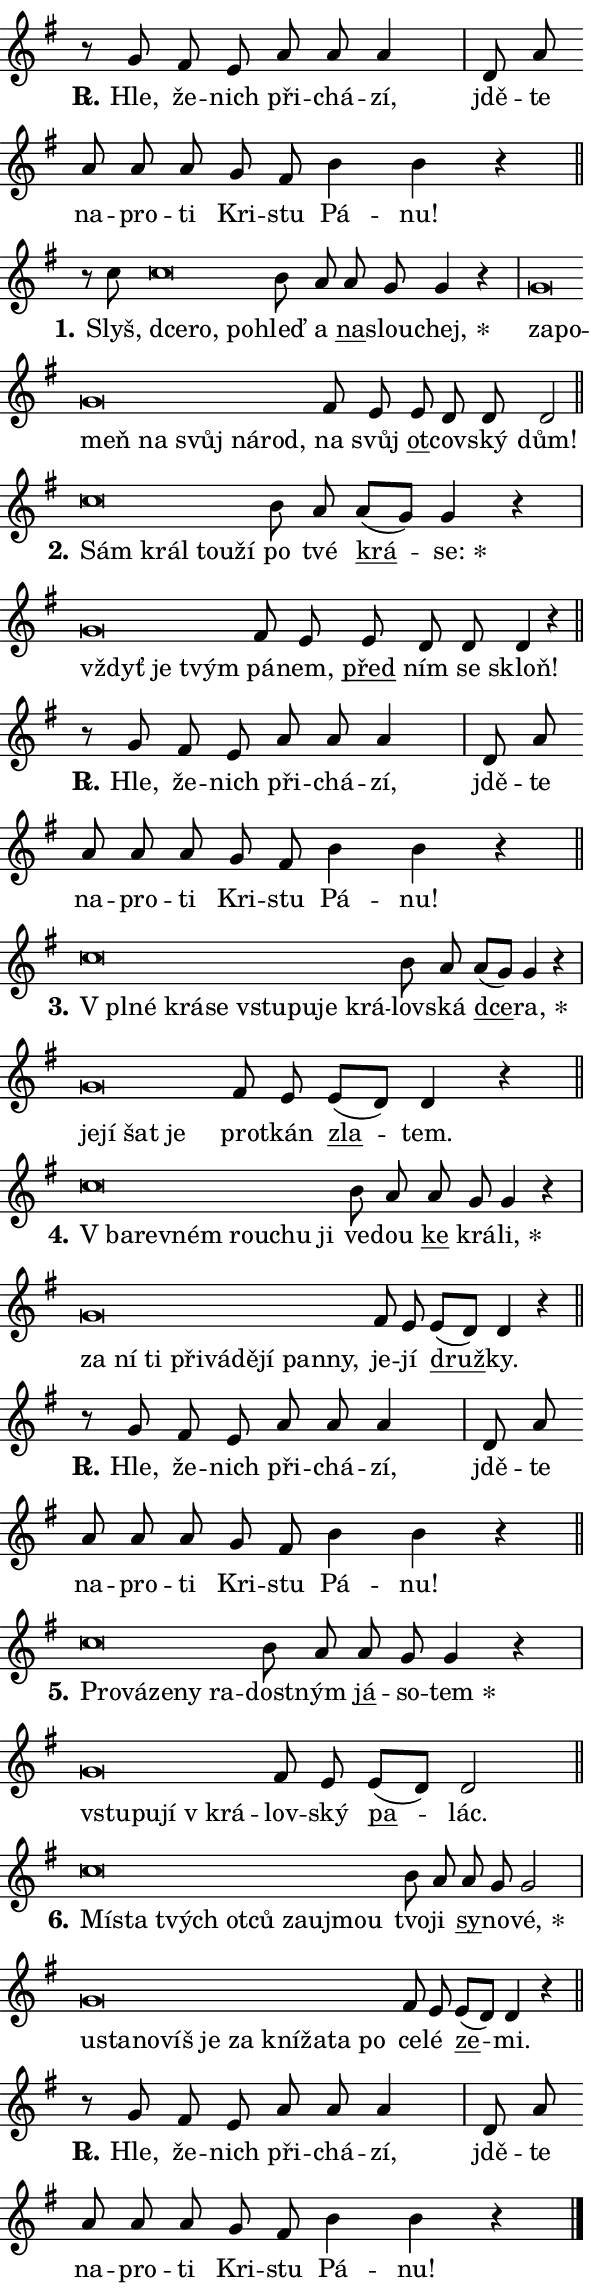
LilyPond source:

\version "2.24.0"
\header { tagline = "" }
\paper {
  indent = 0\cm
  top-margin = 0\cm
  right-margin = 0.13\cm % to fit lyric hyphens
  bottom-margin = 0\cm
  left-margin = 0\cm
  paper-width = 10\cm
  page-breaking = #ly:one-page-breaking
  system-system-spacing.basic-distance = #11
  score-system-spacing.basic-distance = #11
  ragged-last = ##f
}


%% Author: Thomas Morley
%% https://lists.gnu.org/archive/html/lilypond-user/2020-05/msg00002.html
#(define (line-position grob)
"Returns position of @var[grob} in current system:
   @code{'start}, if at first time-step
   @code{'end}, if at last time-step
   @code{'middle} otherwise
"
  (let* ((col (ly:item-get-column grob))
         (ln (ly:grob-object col 'left-neighbor))
         (rn (ly:grob-object col 'right-neighbor))
         (col-to-check-left (if (ly:grob? ln) ln col))
         (col-to-check-right (if (ly:grob? rn) rn col))
         (break-dir-left
           (and
             (ly:grob-property col-to-check-left 'non-musical #f)
             (ly:item-break-dir col-to-check-left)))
         (break-dir-right
           (and
             (ly:grob-property col-to-check-right 'non-musical #f)
             (ly:item-break-dir col-to-check-right))))
        (cond ((eqv? 1 break-dir-left) 'start)
              ((eqv? -1 break-dir-right) 'end)
              (else 'middle))))

#(define (tranparent-at-line-position vctor)
  (lambda (grob)
  "Relying on @code{line-position} select the relevant enry from @var{vctor}.
Used to determine transparency,"
    (case (line-position grob)
      ((end) (not (vector-ref vctor 0)))
      ((middle) (not (vector-ref vctor 1)))
      ((start) (not (vector-ref vctor 2))))))

noteHeadBreakVisibility =
#(define-music-function (break-visibility)(vector?)
"Makes @code{NoteHead}s transparent relying on @var{break-visibility}"
#{
  \override NoteHead.transparent =
    #(tranparent-at-line-position break-visibility)
#})

#(define delete-ledgers-for-transparent-note-heads
  (lambda (grob)
    "Reads whether a @code{NoteHead} is transparent.
If so this @code{NoteHead} is removed from @code{'note-heads} from
@var{grob}, which is supposed to be @code{LedgerLineSpanner}.
As a result ledgers are not printed for this @code{NoteHead}"
    (let* ((nhds-array (ly:grob-object grob 'note-heads))
           (nhds-list
             (if (ly:grob-array? nhds-array)
                 (ly:grob-array->list nhds-array)
                 '()))
           ;; Relies on the transparent-property being done before
           ;; Staff.LedgerLineSpanner.after-line-breaking is executed.
           ;; This is fragile ...
           (to-keep
             (remove
               (lambda (nhd)
                 (ly:grob-property nhd 'transparent #f))
               nhds-list)))
      ;; TODO find a better method to iterate over grob-arrays, similiar
      ;; to filter/remove etc for lists
      ;; For now rebuilt from scratch
      (set! (ly:grob-object grob 'note-heads)  '())
      (for-each
        (lambda (nhd)
          (ly:pointer-group-interface::add-grob grob 'note-heads nhd))
        to-keep))))

squashNotes = {
  \override NoteHead.X-extent = #'(-0.2 . 0.2)
  \override NoteHead.Y-extent = #'(-0.75 . 0)
  \override NoteHead.stencil =
    #(lambda (grob)
       (let ((pos (ly:grob-property grob 'staff-position)))
         (begin
           (if (< pos -7) (display "ERROR: Lower brevis then expected\n") (display ""))
           (if (<= pos -6) ly:text-interface::print ly:note-head::print))))
}
unSquashNotes = {
  \revert NoteHead.X-extent
  \revert NoteHead.Y-extent
  \revert NoteHead.stencil
}

hideNotes = \noteHeadBreakVisibility #begin-of-line-visible
unHideNotes = \noteHeadBreakVisibility #all-visible

% work-around for resetting accidentals
% https://lilypond.org/doc/v2.23/Documentation/notation/displaying-rhythms#unmetered-music
cadenzaMeasure = {
  \cadenzaOff
  \partial 1024 s1024
  \cadenzaOn
}

#(define-markup-command (accent layout props text) (markup?)
  "Underline accented syllable"
  (interpret-markup layout props
    #{\markup \override #'(offset . 4.3) \underline { #text }#}))

responsum = \markup \concat {
  "R" \hspace #-1.05 \path #0.1 #'((moveto 0 0.07) (lineto 0.9 0.8)) \hspace #0.05 "."
}

spaceSize = #0.6828661417322834 % exact space size for TeX Gyre Schola

\layout {
  \context {
    \Staff
    \remove "Time_signature_engraver"
    \override LedgerLineSpanner.after-line-breaking = #delete-ledgers-for-transparent-note-heads
  }
  \context {
    \Lyrics {
      \override LyricSpace.minimum-distance = \spaceSize
      \override LyricText.font-name = #"TeX Gyre Schola"
      \override LyricText.font-size = 1
      \override StanzaNumber.font-name = #"TeX Gyre Schola Bold"
      \override StanzaNumber.font-size = 1
    }
  }
  \context {
    \Score 
    \override NoteHead.text =
      #(lambda (grob) 
        (let ((pos (ly:grob-property grob 'staff-position)))
          #{\markup {
            \combine
              \halign #-0.55 \raise #(if (= pos -6) 0 0.5) \override #'(thickness . 2) \draw-line #'(3.2 . 0)
              \musicglyph "noteheads.sM1"
          }#}))
  }
}

% magnetic-lyrics.ily
%
%   written by
%     Jean Abou Samra <jean@abou-samra.fr>
%     Werner Lemberg <wl@gnu.org>
%
%   adapted by
%     Jiri Hon <jiri.hon@gmail.com>
%
% Version 2022-Apr-15

% https://www.mail-archive.com/lilypond-user@gnu.org/msg149350.html

#(define (Left_hyphen_pointer_engraver context)
   "Collect syllable-hyphen-syllable occurrences in lyrics and store
them in properties.  This engraver only looks to the left.  For
example, if the lyrics input is @code{foo -- bar}, it does the
following.

@itemize @bullet
@item
Set the @code{text} property of the @code{LyricHyphen} grob between
@q{foo} and @q{bar} to @code{foo}.

@item
Set the @code{left-hyphen} property of the @code{LyricText} grob with
text @q{foo} to the @code{LyricHyphen} grob between @q{foo} and
@q{bar}.
@end itemize

Use this auxiliary engraver in combination with the
@code{lyric-@/text::@/apply-@/magnetic-@/offset!} hook."
   (let ((hyphen #f)
         (text #f))
     (make-engraver
      (acknowledgers
       ((lyric-syllable-interface engraver grob source-engraver)
        (set! text grob)))
      (end-acknowledgers
       ((lyric-hyphen-interface engraver grob source-engraver)
        ;(when (not (grob::has-interface grob 'lyric-space-interface))
          (set! hyphen grob)));)
      ((stop-translation-timestep engraver)
       (when (and text hyphen)
         (ly:grob-set-object! text 'left-hyphen hyphen))
       (set! text #f)
       (set! hyphen #f)))))

#(define (lyric-text::apply-magnetic-offset! grob)
   "If the space between two syllables is less than the value in
property @code{LyricText@/.details@/.squash-threshold}, move the right
syllable to the left so that it gets concatenated with the left
syllable.

Use this function as a hook for
@code{LyricText@/.after-@/line-@/breaking} if the
@code{Left_@/hyphen_@/pointer_@/engraver} is active."
   (let ((hyphen (ly:grob-object grob 'left-hyphen #f)))
     (when hyphen
       (let ((left-text (ly:spanner-bound hyphen LEFT)))
         (when (grob::has-interface left-text 'lyric-syllable-interface)
           (let* ((common (ly:grob-common-refpoint grob left-text X))
                  (this-x-ext (ly:grob-extent grob common X))
                  (left-x-ext
                   (begin
                     ;; Trigger magnetism for left-text.
                     (ly:grob-property left-text 'after-line-breaking)
                     (ly:grob-extent left-text common X)))
                  ;; `delta` is the gap width between two syllables.
                  (delta (- (interval-start this-x-ext)
                            (interval-end left-x-ext)))
                  (details (ly:grob-property grob 'details))
                  (threshold (assoc-get 'squash-threshold details 0.2)))
             (when (< delta threshold)
               (let* (;; We have to manipulate the input text so that
                      ;; ligatures crossing syllable boundaries are not
                      ;; disabled.  For languages based on the Latin
                      ;; script this is essentially a beautification.
                      ;; However, for non-Western scripts it can be a
                      ;; necessity.
                      (lt (ly:grob-property left-text 'text))
                      (rt (ly:grob-property grob 'text))
                      (is-space (grob::has-interface hyphen 'lyric-space-interface))
                      (space (if is-space " " ""))
                      (extra-delta (if is-space spaceSize 0))
                      ;; Append new syllable.
                      (ltrt-space (if (and (string? lt) (string? rt))
                                (string-append lt space rt)
                                (make-concat-markup (list lt space rt))))
                      ;; Right-align `ltrt` to the right side.
                      (ltrt-space-markup (grob-interpret-markup
                               grob
                               (make-translate-markup
                                (cons (interval-length this-x-ext) 0)
                                (make-right-align-markup ltrt-space)))))
                 (begin
                   ;; Don't print `left-text`.
                   (ly:grob-set-property! left-text 'stencil #f)
                   ;; Set text and stencil (which holds all collected
                   ;; syllables so far) and shift it to the left.
                   (ly:grob-set-property! grob 'text ltrt-space)
                   (ly:grob-set-property! grob 'stencil ltrt-space-markup)
                   (ly:grob-translate-axis! grob (- (- delta extra-delta)) X))))))))))


#(define (lyric-hyphen::displace-bounds-first grob)
   ;; Make very sure this callback isn't triggered too early.
   (let ((left (ly:spanner-bound grob LEFT))
         (right (ly:spanner-bound grob RIGHT)))
     (ly:grob-property left 'after-line-breaking)
     (ly:grob-property right 'after-line-breaking)
     (ly:lyric-hyphen::print grob)))

squashThreshold = #0.4

\layout {
  \context {
    \Lyrics
    \consists #Left_hyphen_pointer_engraver
    \override LyricText.after-line-breaking =
      #lyric-text::apply-magnetic-offset!
    \override LyricHyphen.stencil = #lyric-hyphen::displace-bounds-first
    \override LyricText.details.squash-threshold = \squashThreshold
    \override LyricHyphen.minimum-distance = 0
    \override LyricHyphen.minimum-length = \squashThreshold
  }
}

squashText = \override LyricText.details.squash-threshold = 9999
unSquashText = \override LyricText.details.squash-threshold = \squashThreshold

leftText = \override LyricText.self-alignment-X = #LEFT
unLeftText = \revert LyricText.self-alignment-X

starOffset = #(lambda (grob) 
                (let ((x_offset (ly:self-alignment-interface::aligned-on-x-parent grob)))
                  (if (= x_offset 0) 0 (+ x_offset 1.2))))

star = #(define-music-function (syllable)(string?)
"Append star separator at the end of a syllable"
#{
  \once \override LyricText.X-offset = #starOffset
  \lyricmode { \markup {
    #syllable
    \override #'((font-name . "TeX Gyre Schola Bold")) \hspace #0.2 \lower #0.65 \larger "*"
  } }
#})

starAccent = #(define-music-function (syllable)(string?)
"Append star separator at the end of a syllable and make accent"
#{
  \once \override LyricText.X-offset = #starOffset
  \lyricmode { \markup {
    \accent #syllable
    \override #'((font-name . "TeX Gyre Schola Bold")) \hspace #0.2 \lower #0.65 \larger "*"
  } }
#})

breath = #(define-music-function (syllable)(string?)
"Append breathing indicator at the end of a syllable"
#{
  \lyricmode { \markup { #syllable "+" } }
#})

optionalBreath = #(define-music-function (syllable)(string?)
"Append optional breathing indicator at the end of a syllable"
#{
  \lyricmode { \markup { #syllable "(+)" } }
#})


\score {
    <<
        \new Voice = "melody" { \cadenzaOn \key g \major \relative { r8 g' fis e a a a4 \cadenzaMeasure \bar "|" d,8 a' \bar "" a a a \bar "" g fis b4 b r \cadenzaMeasure \bar "||" \break } }
        \new Lyrics \lyricsto "melody" { \lyricmode { \set stanza = \responsum
Hle, že -- nich při -- chá -- zí, jdě -- te na -- pro -- ti Kri -- stu Pá -- nu! } }
    >>
    \layout {}
}

\score {
    <<
        \new Voice = "melody" { \cadenzaOn \key g \major \relative { r8 c''8 \squashNotes c\breve*1/16 \hideNotes \breve*1/16 \breve*1/16 \bar "" \unHideNotes \unSquashNotes b8 a \bar "" a g g4 r \cadenzaMeasure \bar "|" \squashNotes g\breve*1/16 \hideNotes \breve*1/16 \bar "" \breve*1/16 \bar "" \breve*1/16 \bar "" \breve*1/16 \bar "" \breve*1/16 \breve*1/16 \bar "" \unHideNotes \unSquashNotes fis8 e \bar "" e d d d2 \cadenzaMeasure \bar "||" \break } }
        \new Lyrics \lyricsto "melody" { \lyricmode { \set stanza = "1."
Slyš, \leftText dce -- \squashText ro, po -- \unLeftText \unSquashText hleď a \markup \accent na -- slou -- \star chej, \leftText za -- \squashText po -- meň na svůj ná -- rod, \unLeftText \unSquashText na svůj \markup \accent ot -- cov -- ský dům! } }
    >>
    \layout {}
}

\score {
    <<
        \new Voice = "melody" { \cadenzaOn \key g \major \relative { \squashNotes c''\breve*1/16 \hideNotes \breve*1/16 \bar "" \breve*1/16 \breve*1/16 \bar "" \unHideNotes \unSquashNotes b8 a \bar "" a[( g)] g4 r \cadenzaMeasure \bar "|" \squashNotes g\breve*1/16 \hideNotes \breve*1/16 \breve*1/16 \bar "" \unHideNotes \unSquashNotes fis8 e \bar "" e d d d4 r \cadenzaMeasure \bar "||" \break } }
        \new Lyrics \lyricsto "melody" { \lyricmode { \set stanza = "2."
\leftText Sám \squashText král tou -- ží \unLeftText \unSquashText po tvé \markup \accent krá -- \star se: \leftText vždyť \squashText je tvým \unLeftText \unSquashText pá -- nem, \markup \accent před ním se skloň! } }
    >>
    \layout {}
}

\score {
    <<
        \new Voice = "melody" { \cadenzaOn \key g \major \relative { r8 g' fis e a a a4 \cadenzaMeasure \bar "|" d,8 a' \bar "" a a a \bar "" g fis b4 b r \cadenzaMeasure \bar "||" \break } }
        \new Lyrics \lyricsto "melody" { \lyricmode { \set stanza = \responsum
Hle, že -- nich při -- chá -- zí, jdě -- te na -- pro -- ti Kri -- stu Pá -- nu! } }
    >>
    \layout {}
}

\score {
    <<
        \new Voice = "melody" { \cadenzaOn \key g \major \relative { \squashNotes c''\breve*1/16 \hideNotes \breve*1/16 \bar "" \breve*1/16 \bar "" \breve*1/16 \bar "" \breve*1/16 \bar "" \breve*1/16 \bar "" \breve*1/16 \breve*1/16 \bar "" \unHideNotes \unSquashNotes b8 a \bar "" a[( g)] g4 r \cadenzaMeasure \bar "|" \squashNotes g\breve*1/16 \hideNotes \breve*1/16 \bar "" \breve*1/16 \breve*1/16 \bar "" \unHideNotes \unSquashNotes fis8 e \bar "" e[( d)] d4 r \cadenzaMeasure \bar "||" \break } }
        \new Lyrics \lyricsto "melody" { \lyricmode { \set stanza = "3."
\leftText "V pl" -- \squashText né krá -- se vstu -- pu -- je krá -- \unLeftText \unSquashText lov -- ská \markup \accent dce -- \star ra, \leftText je -- \squashText jí šat je \unLeftText \unSquashText pro -- tkán \markup \accent zla -- tem. } }
    >>
    \layout {}
}

\score {
    <<
        \new Voice = "melody" { \cadenzaOn \key g \major \relative { \squashNotes c''\breve*1/16 \hideNotes \breve*1/16 \bar "" \breve*1/16 \bar "" \breve*1/16 \bar "" \breve*1/16 \breve*1/16 \bar "" \unHideNotes \unSquashNotes b8 a \bar "" a g g4 r \cadenzaMeasure \bar "|" \squashNotes g\breve*1/16 \hideNotes \breve*1/16 \bar "" \breve*1/16 \bar "" \breve*1/16 \bar "" \breve*1/16 \bar "" \breve*1/16 \bar "" \breve*1/16 \bar "" \breve*1/16 \breve*1/16 \bar "" \unHideNotes \unSquashNotes fis8 e \bar "" e[( d)] d4 r \cadenzaMeasure \bar "||" \break } }
        \new Lyrics \lyricsto "melody" { \lyricmode { \set stanza = "4."
\leftText "V ba" -- \squashText rev -- ném rou -- chu ji \unLeftText \unSquashText ve -- dou \markup \accent ke krá -- \star li, \leftText za \squashText ní ti při -- vá -- dě -- jí pan -- ny, \unLeftText \unSquashText je -- jí \markup \accent druž -- ky. } }
    >>
    \layout {}
}

\score {
    <<
        \new Voice = "melody" { \cadenzaOn \key g \major \relative { r8 g' fis e a a a4 \cadenzaMeasure \bar "|" d,8 a' \bar "" a a a \bar "" g fis b4 b r \cadenzaMeasure \bar "||" \break } }
        \new Lyrics \lyricsto "melody" { \lyricmode { \set stanza = \responsum
Hle, že -- nich při -- chá -- zí, jdě -- te na -- pro -- ti Kri -- stu Pá -- nu! } }
    >>
    \layout {}
}

\score {
    <<
        \new Voice = "melody" { \cadenzaOn \key g \major \relative { \squashNotes c''\breve*1/16 \hideNotes \breve*1/16 \bar "" \breve*1/16 \bar "" \breve*1/16 \breve*1/16 \bar "" \unHideNotes \unSquashNotes b8 a \bar "" a g g4 r \cadenzaMeasure \bar "|" \squashNotes g\breve*1/16 \hideNotes \breve*1/16 \bar "" \breve*1/16 \breve*1/16 \bar "" \unHideNotes \unSquashNotes fis8 e \bar "" e[( d)] d2 \cadenzaMeasure \bar "||" \break } }
        \new Lyrics \lyricsto "melody" { \lyricmode { \set stanza = "5."
\leftText Pro -- \squashText vá -- ze -- ny ra -- \unLeftText \unSquashText dost -- ným \markup \accent já -- so -- \star tem \leftText vstu -- \squashText pu -- jí "v krá" -- \unLeftText \unSquashText lov -- ský \markup \accent pa -- lác. } }
    >>
    \layout {}
}

\score {
    <<
        \new Voice = "melody" { \cadenzaOn \key g \major \relative { \squashNotes c''\breve*1/16 \hideNotes \breve*1/16 \bar "" \breve*1/16 \bar "" \breve*1/16 \bar "" \breve*1/16 \bar "" \breve*1/16 \bar "" \breve*1/16 \breve*1/16 \bar "" \unHideNotes \unSquashNotes b8 a \bar "" a g g2 \cadenzaMeasure \bar "|" \squashNotes g\breve*1/16 \hideNotes \breve*1/16 \bar "" \breve*1/16 \bar "" \breve*1/16 \bar "" \breve*1/16 \bar "" \breve*1/16 \bar "" \breve*1/16 \bar "" \breve*1/16 \bar "" \breve*1/16 \breve*1/16 \bar "" \unHideNotes \unSquashNotes fis8 e \bar "" e[( d)] d4 r \cadenzaMeasure \bar "||" \break } }
        \new Lyrics \lyricsto "melody" { \lyricmode { \set stanza = "6."
\leftText Mí -- \squashText sta tvých ot -- ců za -- u -- jmou \unLeftText \unSquashText tvo -- ji \markup \accent sy -- no -- \star vé, \leftText u -- \squashText sta -- no -- víš je za kní -- ža -- ta po \unLeftText \unSquashText ce -- lé \markup \accent ze -- mi. } }
    >>
    \layout {}
}

\score {
    <<
        \new Voice = "melody" { \cadenzaOn \key g \major \relative { r8 g' fis e a a a4 \cadenzaMeasure \bar "|" d,8 a' \bar "" a a a \bar "" g fis b4 b r \cadenzaMeasure \bar "||" \break } \bar "|." }
        \new Lyrics \lyricsto "melody" { \lyricmode { \set stanza = \responsum
Hle, že -- nich při -- chá -- zí, jdě -- te na -- pro -- ti Kri -- stu Pá -- nu! } }
    >>
    \layout {}
}
